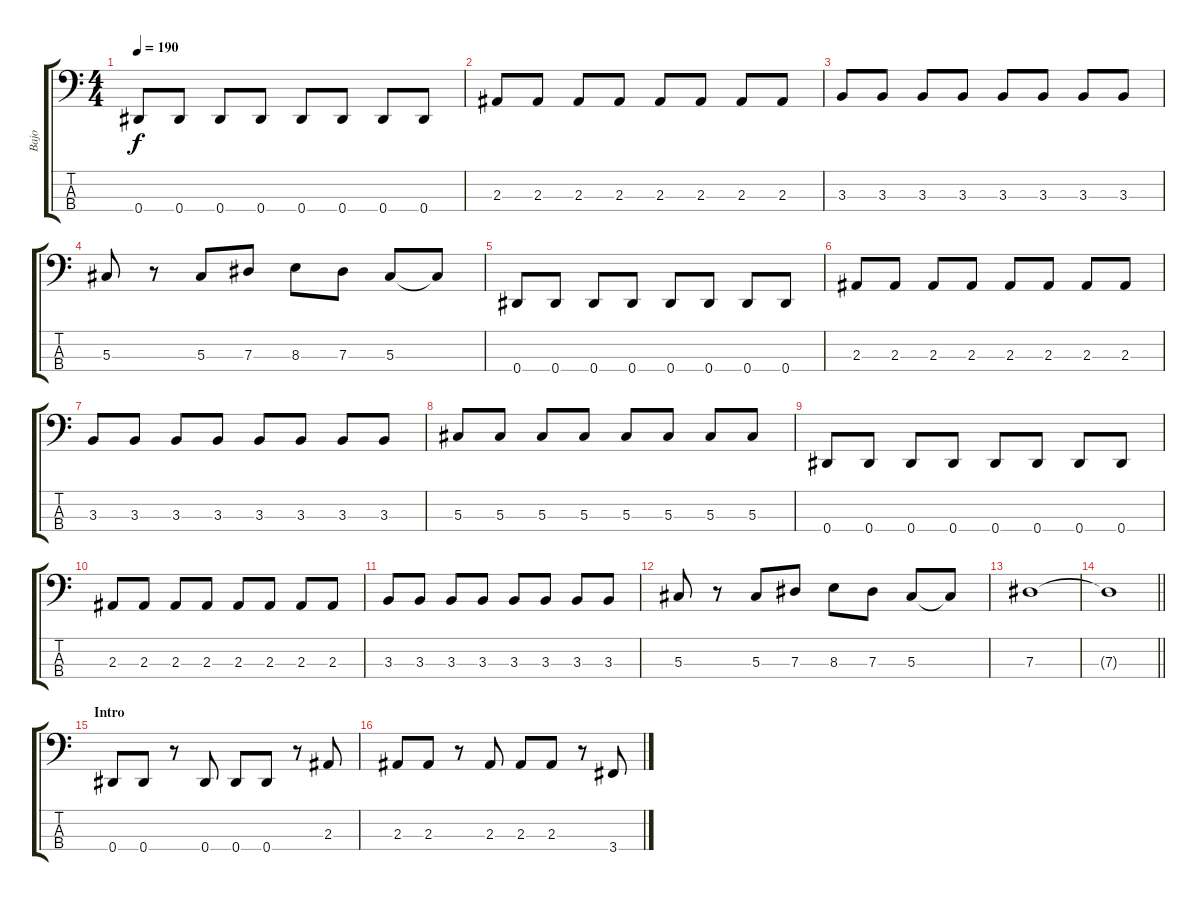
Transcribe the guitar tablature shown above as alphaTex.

\track ("Bajo" "Bajo") {instrument electricbasspick}
\staff {score tabs}
\tuning (Gb2 Db2 Ab1 Eb1) {hide}
\ts (4 4)
\tempo 190
\clef f4
\ks c
0.4.8{dy f} 0.4.8 0.4.8 0.4.8 0.4.8 0.4.8 0.4.8 0.4.8 |
2.3.8 2.3.8 2.3.8 2.3.8 2.3.8 2.3.8 2.3.8 2.3.8 |
3.3.8 3.3.8 3.3.8 3.3.8 3.3.8 3.3.8 3.3.8 3.3.8 |
5.3.8 r.8 5.3.8 7.3.8 8.3.8 7.3.8 5.3.8 5.3{t}.8 |
0.4.8 0.4.8 0.4.8 0.4.8 0.4.8 0.4.8 0.4.8 0.4.8 |
2.3.8 2.3.8 2.3.8 2.3.8 2.3.8 2.3.8 2.3.8 2.3.8 |
3.3.8 3.3.8 3.3.8 3.3.8 3.3.8 3.3.8 3.3.8 3.3.8 |
5.3.8 5.3.8 5.3.8 5.3.8 5.3.8 5.3.8 5.3.8 5.3.8 |
0.4.8 0.4.8 0.4.8 0.4.8 0.4.8 0.4.8 0.4.8 0.4.8 |
2.3.8 2.3.8 2.3.8 2.3.8 2.3.8 2.3.8 2.3.8 2.3.8 |
3.3.8 3.3.8 3.3.8 3.3.8 3.3.8 3.3.8 3.3.8 3.3.8 |
5.3.8 r.8 5.3.8 7.3.8 8.3.8 7.3.8 5.3.8 5.3{t}.8 |
7.3.1 |
\barLineRight lightlight
7.3{t}.1 |
\section ("" "Intro")
0.4.8 0.4.8 r.8 0.4.8 0.4.8 0.4.8 r.8 2.3.8 |
2.3.8 2.3.8 r.8 2.3.8 2.3.8 2.3.8 r.8 3.4.8
